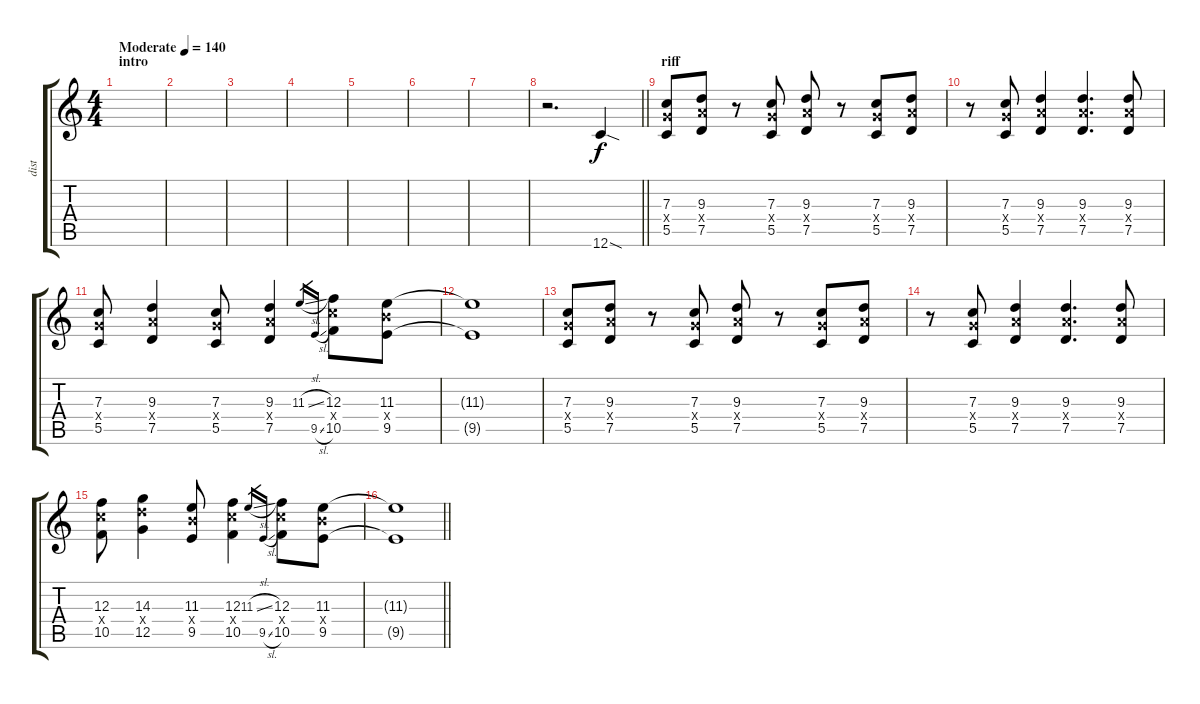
\track ("dist" "dist") {instrument distortionguitar}
\staff {score tabs}
\tuning (D4 A3 F3 C3 G2 C2) {hide}
\ts (4 4)
\section ("" "intro")
\tempo (140 "Moderate")
\clef g2
\ks c
|
|
|
|
|
|
|
\barLineRight lightlight
r.2{d} 12.6{sod}.4 |
\section ("" "riff")
(7.3 7.4{x} 5.5).8 (9.3 9.4{x} 7.5).8 r.8 (7.3 7.4{x} 5.5).8 (9.3 9.4{x} 7.5).8 r.8 (7.3 7.4{x} 5.5).8 (9.3 9.4{x} 7.5).8 |
r.8 (7.3 7.4{x} 5.5).8 (9.3 9.4{x} 7.5).4 (9.3 9.4{x} 7.5).4{d} (9.3 9.4{x} 7.5).8 |
(7.3 7.4{x} 5.5).8 (9.3 9.4{x} 7.5).4 (7.3 7.4{x} 5.5).8 (9.3 9.4{x} 7.5).4 11.3{sl}.16{gr} 9.5{sl}.16{gr} (12.3 12.4{x} 10.5).8 (11.3 11.4{x} 9.5).8 |
(11.3{t} 9.5{t}).1 |
(7.3 7.4{x} 5.5).8 (9.3 9.4{x} 7.5).8 r.8 (7.3 7.4{x} 5.5).8 (9.3 9.4{x} 7.5).8 r.8 (7.3 7.4{x} 5.5).8 (9.3 9.4{x} 7.5).8 |
r.8 (7.3 7.4{x} 5.5).8 (9.3 9.4{x} 7.5).4 (9.3 9.4{x} 7.5).4{d} (9.3 9.4{x} 7.5).8 |
(12.3 12.4{x} 10.5).8 (14.3 14.4{x} 12.5).4 (11.3 11.4{x} 9.5).8 (12.3 12.4{x} 10.5).4 11.3{sl}.16{gr} 9.5{sl}.16{gr} (12.3 12.4{x} 10.5).8 (11.3 11.4{x} 9.5).8 |
\barLineRight lightlight
(11.3{t} 9.5{t}).1
